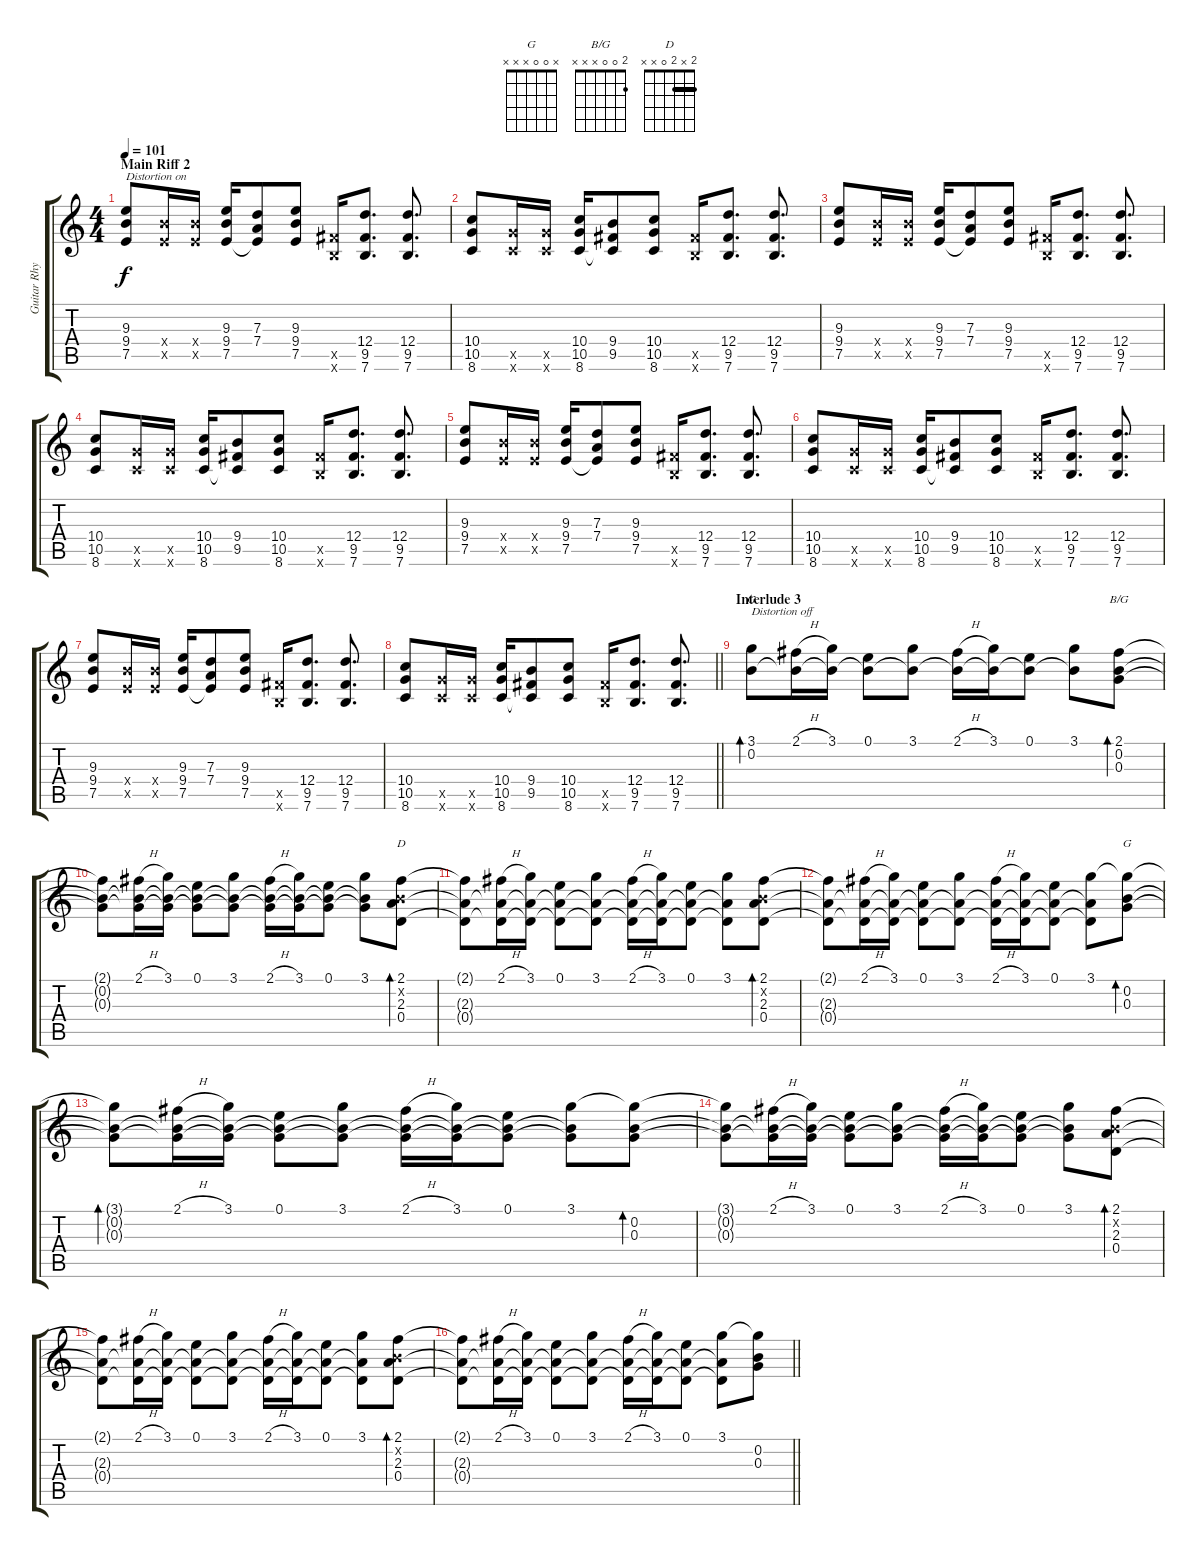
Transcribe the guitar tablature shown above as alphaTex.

\track ("Guitar Rhythm" "Guitar Rhy") {instrument distortionguitar}
\staff {score tabs}
\tuning (E4 B3 G3 D3 A2 E2) {hide}
\chord ("G" 3 0 x x x x)
\chord ("B/G" 2 0 0 x x x)
\chord ("D" 2 x 2 0 x x) {barre 2}
\chord ("G" x 0 0 x x x)
\ts (4 4)
\section ("" "Main Riff 2")
\tempo 101
\clef g2
\ks c
(9.3 9.4 7.5).8{txt "Distortion on" dy f volume 10 instrument distortionguitar} (9.4{x} 7.5{x}).16 (9.4{x} 7.5{x}).16 (9.3 9.4 7.5).16 (7.3 7.4 7.5{t}).8 (9.3 9.4 7.5).8 (9.5{x} 7.6{x}).16 (12.4 9.5 7.6).8{d} (12.4 9.5 7.6).8{d} |
(10.4 10.5 8.6).8 (10.5{x} 8.6{x}).16 (10.5{x} 8.6{x}).16 (10.4 10.5 8.6).16 (9.4 9.5 8.6{t}).8 (10.4 10.5 8.6).8 (9.5{x} 7.6{x}).16 (12.4 9.5 7.6).8{d} (12.4 9.5 7.6).8{d} |
(9.3 9.4 7.5).8 (9.4{x} 7.5{x}).16 (9.4{x} 7.5{x}).16 (9.3 9.4 7.5).16 (7.3 7.4 7.5{t}).8 (9.3 9.4 7.5).8 (9.5{x} 7.6{x}).16 (12.4 9.5 7.6).8{d} (12.4 9.5 7.6).8{d} |
(10.4 10.5 8.6).8 (10.5{x} 8.6{x}).16 (10.5{x} 8.6{x}).16 (10.4 10.5 8.6).16 (9.4 9.5 8.6{t}).8 (10.4 10.5 8.6).8 (9.5{x} 7.6{x}).16 (12.4 9.5 7.6).8{d} (12.4 9.5 7.6).8{d} |
(9.3 9.4 7.5).8 (9.4{x} 7.5{x}).16 (9.4{x} 7.5{x}).16 (9.3 9.4 7.5).16 (7.3 7.4 7.5{t}).8 (9.3 9.4 7.5).8 (9.5{x} 7.6{x}).16 (12.4 9.5 7.6).8{d} (12.4 9.5 7.6).8{d} |
(10.4 10.5 8.6).8 (10.5{x} 8.6{x}).16 (10.5{x} 8.6{x}).16 (10.4 10.5 8.6).16 (9.4 9.5 8.6{t}).8 (10.4 10.5 8.6).8 (9.5{x} 7.6{x}).16 (12.4 9.5 7.6).8{d} (12.4 9.5 7.6).8{d} |
(9.3 9.4 7.5).8 (9.4{x} 7.5{x}).16 (9.4{x} 7.5{x}).16 (9.3 9.4 7.5).16 (7.3 7.4 7.5{t}).8 (9.3 9.4 7.5).8 (9.5{x} 7.6{x}).16 (12.4 9.5 7.6).8{d} (12.4 9.5 7.6).8{d} |
\barLineRight lightlight
(10.4 10.5 8.6).8 (10.5{x} 8.6{x}).16 (10.5{x} 8.6{x}).16 (10.4 10.5 8.6).16 (9.4 9.5 8.6{t}).8 (10.4 10.5 8.6).8 (9.5{x} 7.6{x}).16 (12.4 9.5 7.6).8{d} (12.4 9.5 7.6).8{d} |
\section ("" "Interlude 3")
(3.1 0.2).8{bd 120 ch "G" txt "Distortion off" volume 8 instrument electricguitarjazz} (2.1{h} 0.2{t}).16 (3.1 0.2{t}).16 (0.1 0.2{t}).8 (3.1 0.2{t}).8 (2.1{h} 0.2{t}).16 (3.1 0.2{t}).16 (0.1 0.2{t}).8 (3.1 0.2{t}).8 (2.1 0.2 0.3).8{bd 120 ch "B/G"} |
(2.1{t} 0.2{t} 0.3{t}).8 (2.1{h} 0.2{t} 0.3{t}).16 (3.1 0.2{t} 0.3{t}).16 (0.1 0.2{t} 0.3{t}).8 (3.1 0.2{t} 0.3{t}).8 (2.1{h} 0.2{t} 0.3{t}).16 (3.1 0.2{t} 0.3{t}).16 (0.1 0.2{t} 0.3{t}).8 (3.1 0.2{t} 0.3{t}).8 (2.1 0.2{x} 2.3 0.4).8{bd 120 ch "D"} |
(2.1{t} 2.3{t} 0.4{t}).8 (2.1{h} 2.3{t} 0.4{t}).16 (3.1 2.3{t} 0.4{t}).16 (0.1 2.3{t} 0.4{t}).8 (3.1 2.3{t} 0.4{t}).8 (2.1{h} 2.3{t} 0.4{t}).16 (3.1 2.3{t} 0.4{t}).16 (0.1 2.3{t} 0.4{t}).8 (3.1 2.3{t} 0.4{t}).8 (2.1 0.2{x} 2.3 0.4).8{bd 120} |
(2.1{t} 2.3{t} 0.4{t}).8 (2.1{h} 2.3{t} 0.4{t}).16 (3.1 2.3{t} 0.4{t}).16 (0.1 2.3{t} 0.4{t}).8 (3.1 2.3{t} 0.4{t}).8 (2.1{h} 2.3{t} 0.4{t}).16 (3.1 2.3{t} 0.4{t}).16 (0.1 2.3{t} 0.4{t}).8 (3.1 2.3{t} 0.4{t}).8 (3.1{t} 0.2 0.3).8{bd 120 ch "G"} |
(3.1{t} 0.2{t} 0.3{t}).8{bd 120} (2.1{h} 0.2{t} 0.3{t}).16 (3.1 0.2{t} 0.3{t}).16 (0.1 0.2{t} 0.3{t}).8 (3.1 0.2{t} 0.3{t}).8 (2.1{h} 0.2{t} 0.3{t}).16 (3.1 0.2{t} 0.3{t}).16 (0.1 0.2{t} 0.3{t}).8 (3.1 0.2{t} 0.3{t}).8 (3.1{t} 0.2 0.3).8{bd 120} |
(3.1{t} 0.2{t} 0.3{t}).8 (2.1{h} 0.2{t} 0.3{t}).16 (3.1 0.2{t} 0.3{t}).16 (0.1 0.2{t} 0.3{t}).8 (3.1 0.2{t} 0.3{t}).8 (2.1{h} 0.2{t} 0.3{t}).16 (3.1 0.2{t} 0.3{t}).16 (0.1 0.2{t} 0.3{t}).8 (3.1 0.2{t} 0.3{t}).8 (2.1 0.2{x} 2.3 0.4).8{bd 120} |
(2.1{t} 2.3{t} 0.4{t}).8 (2.1{h} 2.3{t} 0.4{t}).16 (3.1 2.3{t} 0.4{t}).16 (0.1 2.3{t} 0.4{t}).8 (3.1 2.3{t} 0.4{t}).8 (2.1{h} 2.3{t} 0.4{t}).16 (3.1 2.3{t} 0.4{t}).16 (0.1 2.3{t} 0.4{t}).8 (3.1 2.3{t} 0.4{t}).8 (2.1 0.2{x} 2.3 0.4).8{bd 120} |
\barLineRight lightlight
(2.1{t} 2.3{t} 0.4{t}).8 (2.1{h} 2.3{t} 0.4{t}).16 (3.1 2.3{t} 0.4{t}).16 (0.1 2.3{t} 0.4{t}).8 (3.1 2.3{t} 0.4{t}).8 (2.1{h} 2.3{t} 0.4{t}).16 (3.1 2.3{t} 0.4{t}).16 (0.1 2.3{t} 0.4{t}).8 (3.1 2.3{t} 0.4{t}).8 (3.1{t} 0.2 0.3).8
